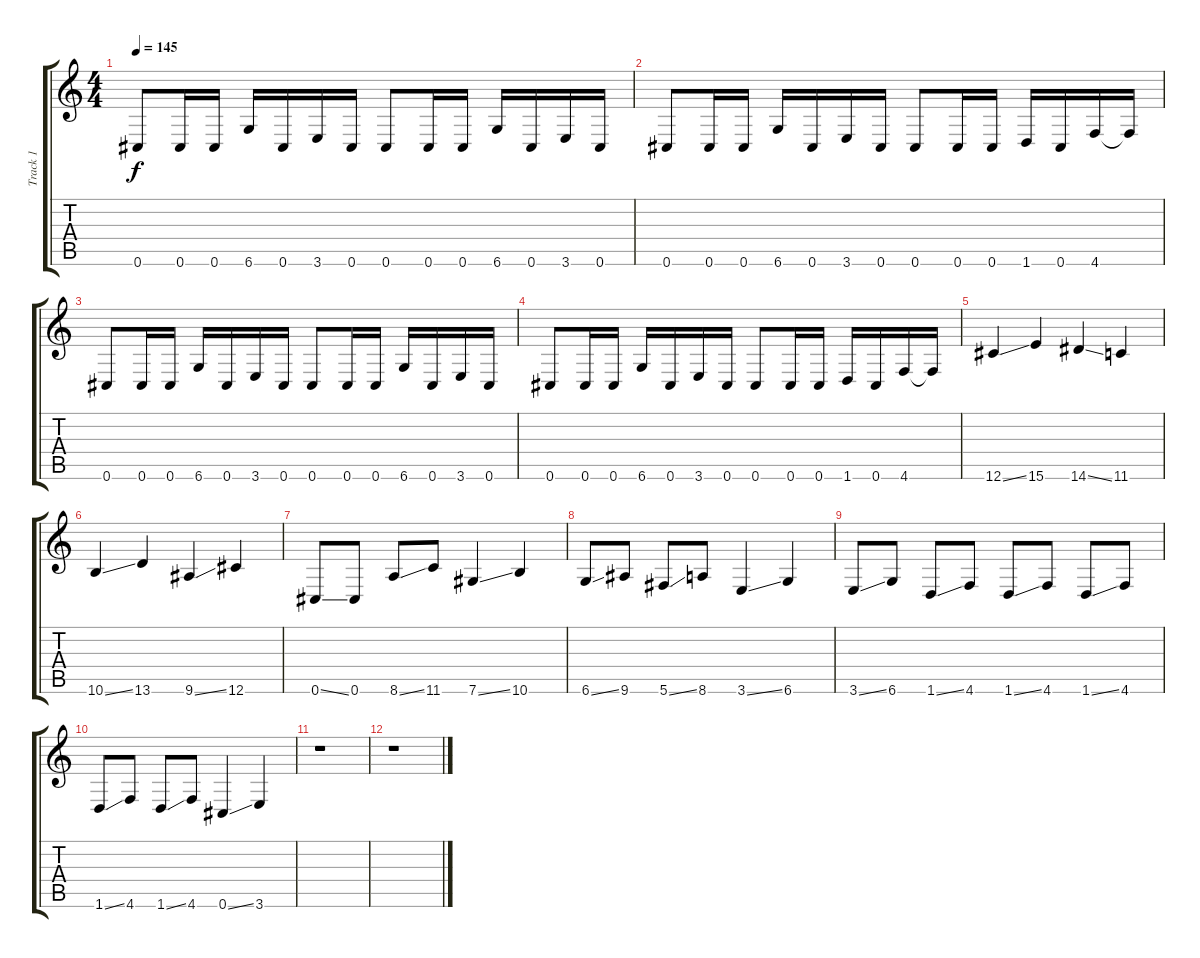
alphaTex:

\track ("Track 1" "Track 1") {instrument distortionguitar}
\staff {score tabs}
\tuning (Db4 Ab3 E3 B2 Gb2 Db2) {hide}
\ts (4 4)
\tempo 145
\clef g2
\ks c
0.6.8{dy f} 0.6.16 0.6.16 6.6.16 0.6.16 3.6.16 0.6.16 0.6.8 0.6.16 0.6.16 6.6.16 0.6.16 3.6.16 0.6.16 |
0.6.8 0.6.16 0.6.16 6.6.16 0.6.16 3.6.16 0.6.16 0.6.8 0.6.16 0.6.16 1.6.16 0.6.16 4.6.16 4.6{t}.16 |
0.6.8 0.6.16 0.6.16 6.6.16 0.6.16 3.6.16 0.6.16 0.6.8 0.6.16 0.6.16 6.6.16 0.6.16 3.6.16 0.6.16 |
0.6.8 0.6.16 0.6.16 6.6.16 0.6.16 3.6.16 0.6.16 0.6.8 0.6.16 0.6.16 1.6.16 0.6.16 4.6.16 4.6{t}.16 |
12.6{ss}.4 15.6.4 14.6{ss}.4 11.6.4 |
10.6{ss}.4 13.6.4 9.6{ss}.4 12.6.4 |
0.6{ss}.8 0.6.8 8.6{ss}.8 11.6.8 7.6{ss}.4 10.6.4 |
6.6{ss}.8 9.6.8 5.6{ss}.8 8.6.8 3.6{ss}.4 6.6.4 |
3.6{ss}.8 6.6.8 1.6{ss}.8 4.6.8 1.6{ss}.8 4.6.8 1.6{ss}.8 4.6.8 |
1.6{ss}.8 4.6.8 1.6{ss}.8 4.6.8 0.6{ss}.4 3.6.4 |
r.1 |
r.1
